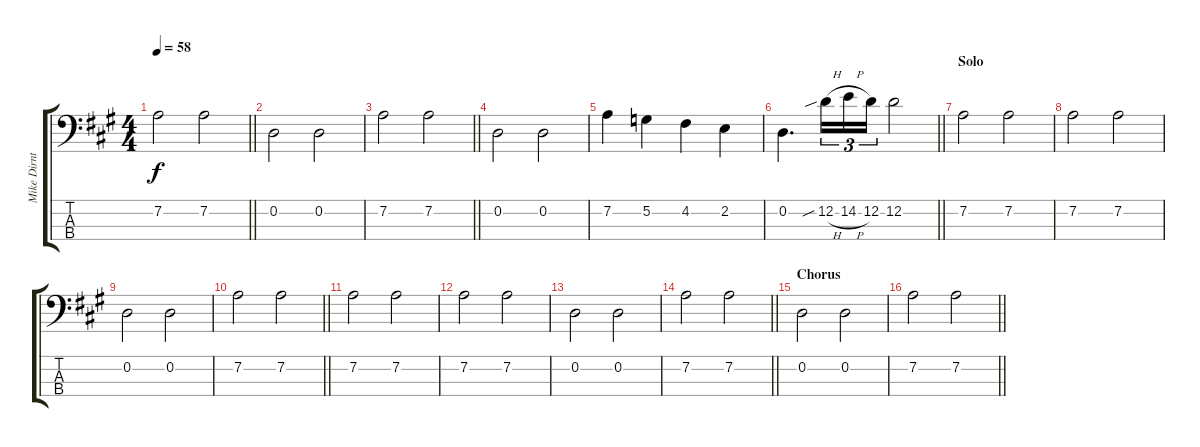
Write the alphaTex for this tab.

\track ("Mike Dirnt (Bass)" "Mike Dirnt") {instrument electricbassfinger}
\staff {score tabs}
\tuning (G2 D2 A1 E1) {hide}
\ts (4 4)
\tempo 58
\clef f4
\barLineRight lightlight
\ks a
7.2.2{dy f} 7.2.2 |
0.2.2 0.2.2 |
\barLineRight lightlight
7.2.2 7.2.2 |
0.2.2 0.2.2 |
7.2.4 5.2.4 4.2.4 2.2.4 |
\barLineRight lightlight
0.2.4{d} 12.2{sib h}.16{tu (3 2)} 14.2{h}.16{tu (3 2)} 12.2.16{tu (3 2)} 12.2.2 |
\section ("" "Solo")
7.2.2 7.2.2 |
7.2.2 7.2.2 |
0.2.2 0.2.2 |
\barLineRight lightlight
7.2.2 7.2.2 |
7.2.2 7.2.2 |
7.2.2 7.2.2 |
0.2.2 0.2.2 |
\barLineRight lightlight
7.2.2 7.2.2 |
\section ("" "Chorus")
0.2.2 0.2.2 |
\barLineRight lightlight
7.2.2 7.2.2
